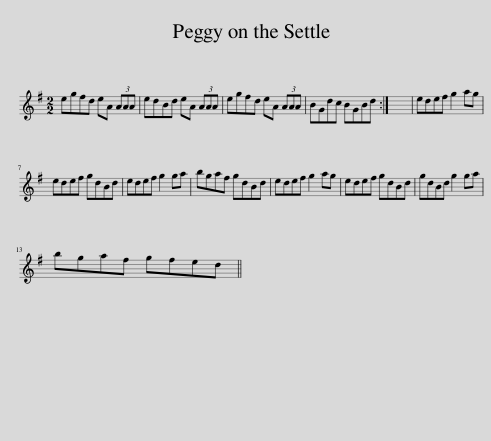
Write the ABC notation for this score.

X:1
L:1/8
M:2/2
I:linebreak $
K:G
V:1 treble
V:1
 egfd eA (3AAA | edBd eA (3AAA | egfd eA (3AAA | BGdc BGBd :| x8 | %5
 edef g2 ag |$ edef gdBd | edef g2 ga | bgaf gdBd | edef g2 ag | %10
 edef gdBd | gdBd g2 ga |$ bgaf gfed || %13
